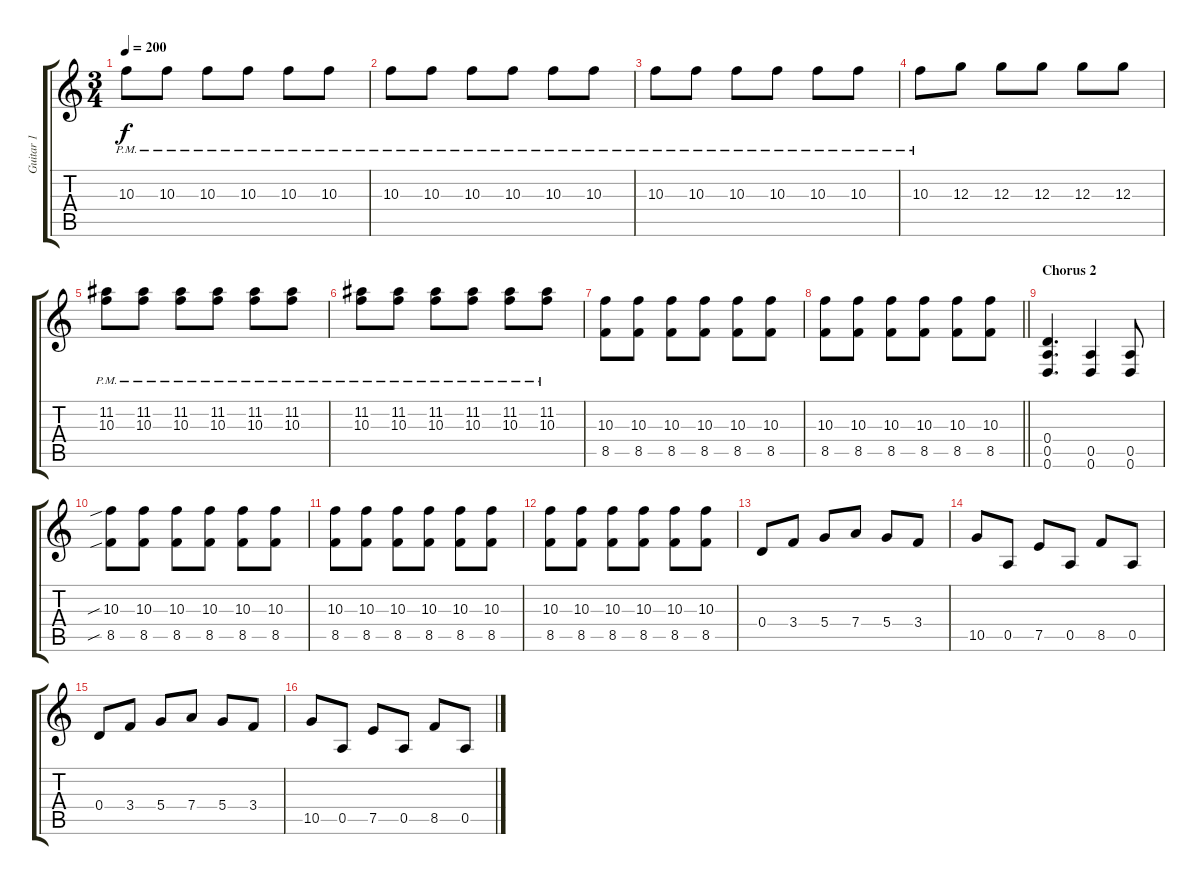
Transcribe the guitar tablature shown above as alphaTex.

\track ("Guitar 1" "Guitar 1") {instrument overdrivenguitar}
\staff {score tabs}
\tuning (E4 B3 G3 D3 A2 D2) {hide}
\ts (3 4)
\tempo 200
\clef g2
\ks c
10.3{pm}.8{dy f} 10.3{pm}.8 10.3{pm}.8 10.3{pm}.8 10.3{pm}.8 10.3{pm}.8 |
10.3{pm}.8 10.3{pm}.8 10.3{pm}.8 10.3{pm}.8 10.3{pm}.8 10.3{pm}.8 |
10.3{pm}.8 10.3{pm}.8 10.3{pm}.8 10.3{pm}.8 10.3{pm}.8 10.3{pm}.8 |
10.3{pm}.8 12.3.8 12.3.8 12.3.8 12.3.8 12.3.8 |
(11.2{pm} 10.3{pm}).8 (11.2{pm} 10.3{pm}).8 (11.2{pm} 10.3{pm}).8 (11.2{pm} 10.3{pm}).8 (11.2{pm} 10.3{pm}).8 (11.2{pm} 10.3{pm}).8 |
(11.2{pm} 10.3{pm}).8 (11.2{pm} 10.3{pm}).8 (11.2{pm} 10.3{pm}).8 (11.2{pm} 10.3{pm}).8 (11.2{pm} 10.3{pm}).8 (11.2{pm} 10.3{pm}).8 |
(10.3 8.5).8 (10.3 8.5).8 (10.3 8.5).8 (10.3 8.5).8 (10.3 8.5).8 (10.3 8.5).8 |
\barLineRight lightlight
(10.3 8.5).8 (10.3 8.5).8 (10.3 8.5).8 (10.3 8.5).8 (10.3 8.5).8 (10.3 8.5).8 |
\section ("" "Chorus 2")
(0.4 0.5 0.6).4{d} (0.5 0.6).4 (0.5 0.6).8 |
(10.3{sib} 8.5{sib}).8 (10.3 8.5).8 (10.3 8.5).8 (10.3 8.5).8 (10.3 8.5).8 (10.3 8.5).8 |
(10.3 8.5).8 (10.3 8.5).8 (10.3 8.5).8 (10.3 8.5).8 (10.3 8.5).8 (10.3 8.5).8 |
(10.3 8.5).8 (10.3 8.5).8 (10.3 8.5).8 (10.3 8.5).8 (10.3 8.5).8 (10.3 8.5).8 |
0.4.8 3.4.8 5.4.8 7.4.8 5.4.8 3.4.8 |
10.5.8 0.5.8 7.5.8 0.5.8 8.5.8 0.5.8 |
0.4.8 3.4.8 5.4.8 7.4.8 5.4.8 3.4.8 |
10.5.8 0.5.8 7.5.8 0.5.8 8.5.8 0.5.8
